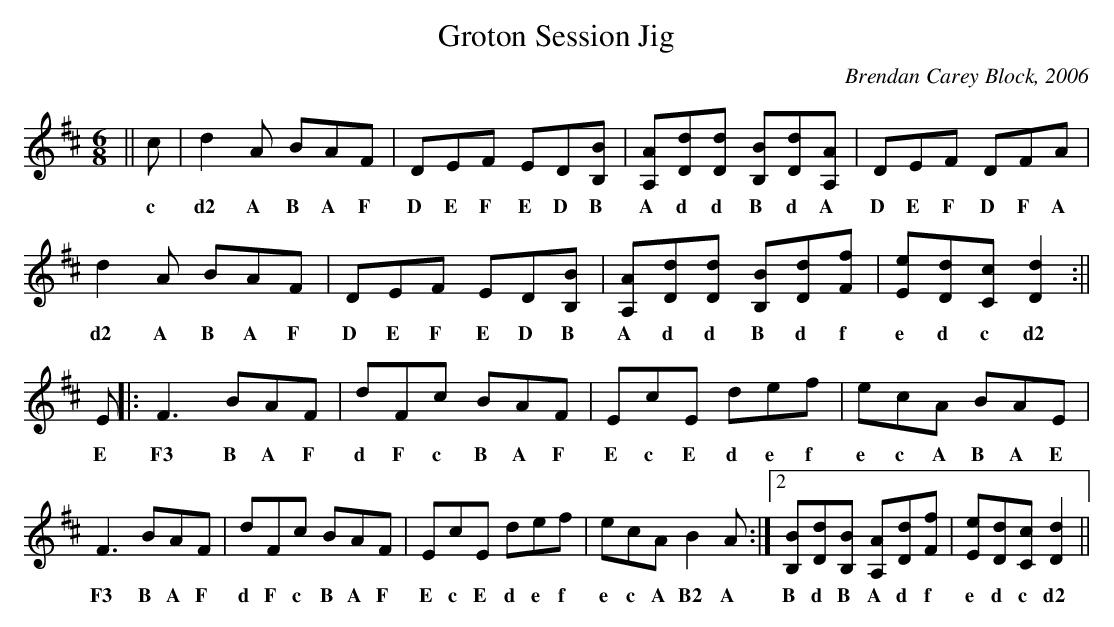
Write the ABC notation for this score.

X:1 - speed 50
T: Groton Session Jig
C: Brendan Carey Block, 2006
M: 6/8
L: 1/8
K: Dmaj
|| c|d2 A BAF |DEF ED[B,B]|[A,A][Dd][Dd] [B,B][Dd][A,A]|  DEF DFA |
w: c d2 A B A F D E F E D B A d d B d A D E F D F A
d2A BAF| DEF ED[B,B]| [A,A][Dd][Dd] [B,B][Dd][Ff]|[Ee][Dd][Cc] [D2d2]:||
w: d2 A B A F D E F E D B A d d B d f e d c d2
E||:F3 BAF|dFc BAF|EcE def|ecA BAE|
w: E F3 B A F d F c B A F E c E d e f e c A B A E
F3 BAF| dFc BAF| 1EcE def|ecA B2A:|2 [B,B][Dd][B,B] [A,A][Dd][Ff]|[Ee][Dd][Cc] [D2d2]||
w: F3 B A F d F c B A F E c E d e f e c A B2 A B d B A d f e d c d2
